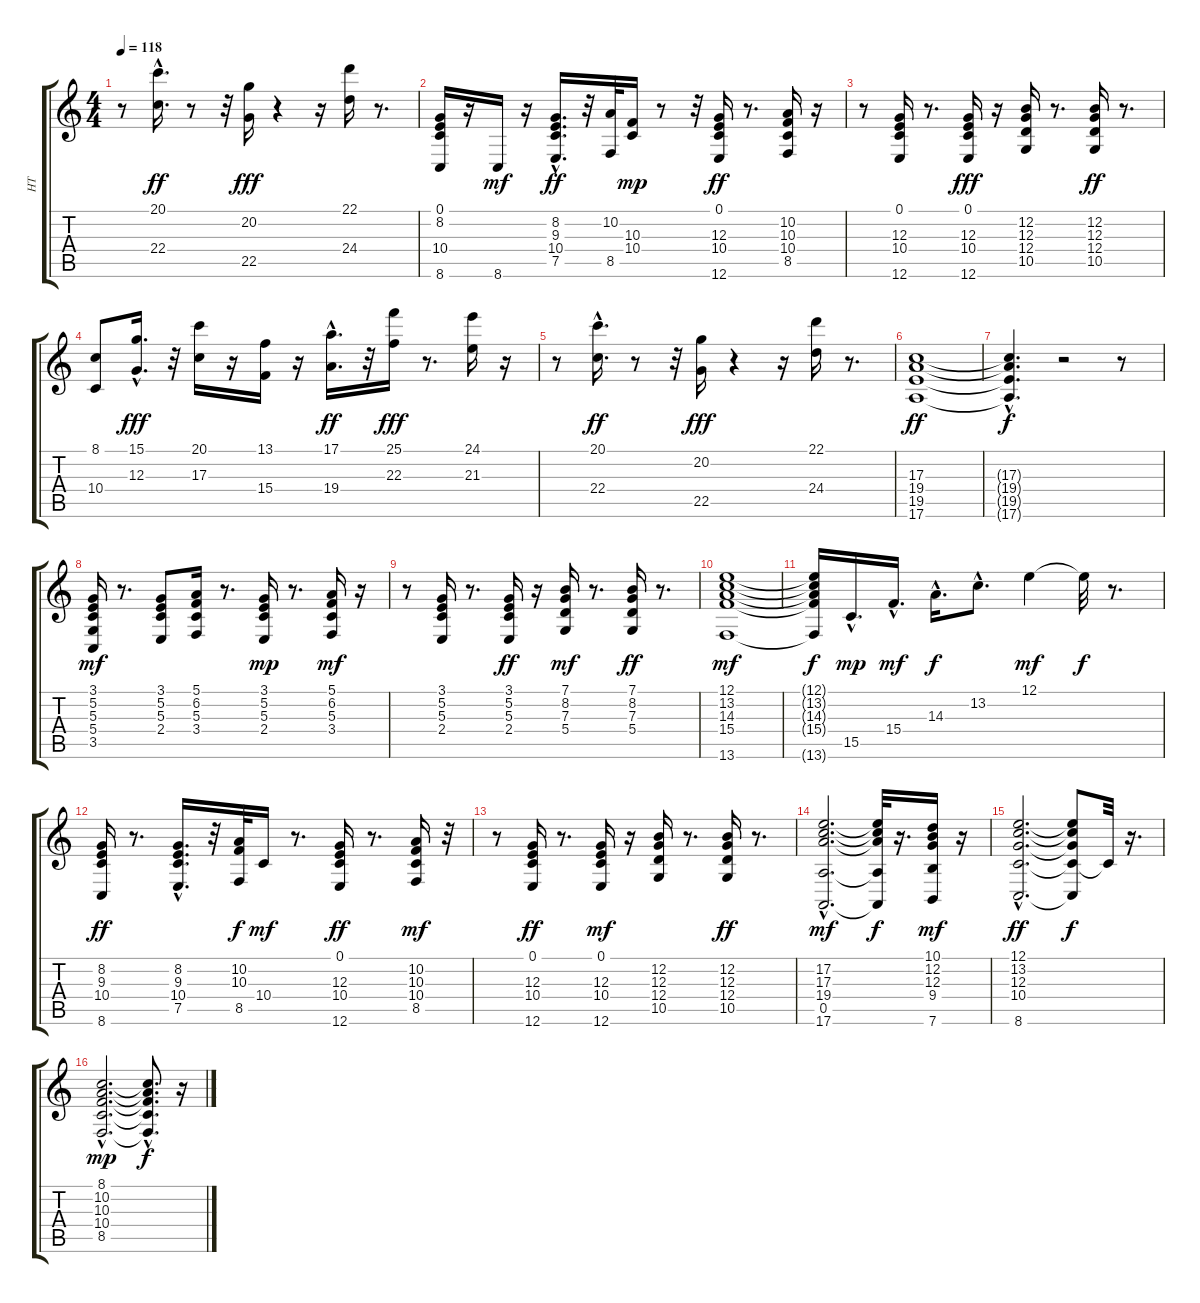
\track ("HT" "HT") {instrument honkytonkpiano}
\staff {score tabs}
\tuning (E4 B3 G3 D3 A2 E2) {hide}
\ts (4 4)
\tempo 118
\clef g2
\ks c
r.8{dy fff} (20.1{hac} 22.4{hac}).16{d dy ff} r.8 r.32 (20.2 22.5).16{dy fff} r.4 r.16 (22.1 24.4).16 r.8{d} |
(0.1 8.2 10.4 8.6).16 r.16 8.6.16{dy mf} r.16 (8.2{hac} 9.3{hac} 10.4{hac} 7.5{hac}).16{d dy ff} r.32 (10.2 8.5).32 (10.3 10.4).16{dy mp} r.8 r.32 (0.1 12.3 10.4 12.6).16{dy ff} r.8{d} (10.2 10.3 10.4 8.5).16 r.16 |
r.8 (0.1 12.3 10.4 12.6).16 r.8{d} (0.1 12.3 10.4 12.6).16{dy fff} r.16 (12.2 12.3 12.4 10.5).16 r.8{d} (12.2 12.3 12.4 10.5).16{dy ff} r.8{d} |
(8.1 10.4).8 (15.1{hac} 12.3{hac}).16{d dy fff} r.32 (20.1 17.3).16 r.16 (13.1 15.4).16 r.16 (17.1{hac} 19.4{hac}).16{d dy ff} r.32 (25.1 22.3).16{dy fff} r.8{d} (24.1 21.3).16 r.16 |
r.8 (20.1{hac} 22.4{hac}).16{d dy ff} r.8 r.32 (20.2 22.5).16{dy fff} r.4 r.16 (22.1 24.4).16 r.8{d} |
(17.3 19.4 19.5 17.6).1{dy ff} |
(17.3{hac t} 19.4{hac t} 19.5{hac t} 17.6{hac t}).4{d dy f} r.2 r.8 |
(3.1 5.2 5.3 5.4 3.5).16{dy mf} r.8{d} (3.1 5.2 5.3 2.4).8 (5.1 6.2 5.3 3.4).16 r.8{d} (3.1 5.2 5.3 2.4).16{dy mp} r.8{d} (5.1 6.2 5.3 3.4).16{dy mf} r.16 |
r.8 (3.1 5.2 5.3 2.4).16 r.8{d} (3.1 5.2 5.3 2.4).16{dy ff} r.16 (7.1 8.2 7.3 5.4).16{dy mf} r.8{d} (7.1 8.2 7.3 5.4).16{dy ff} r.8{d} |
(12.1 13.2 14.3 15.4 13.6).1{dy mf} |
(12.1{t} 13.2{t} 14.3{t} 15.4{t} 13.6{t}).16{dy f} 15.5{hac}.16{d dy mp} 15.4{hac}.16{d dy mf} 14.3{hac}.16{d dy f} 13.2{hac}.8{d} 12.1.4{dy mf} 12.1{t}.32{dy f} r.8{d} |
(8.2 9.3 10.4 8.6).16{dy ff} r.8{d} (8.2{hac} 9.3{hac} 10.4{hac} 7.5{hac}).16{d} r.32 (10.2 10.3 8.5).32{dy f} 10.4.16{dy mf} r.8{d} (0.1 12.3 10.4 12.6).16{dy ff} r.8{d} (10.2 10.3 10.4 8.5).16{dy mf} r.32 |
r.8 (0.1 12.3 10.4 12.6).16{dy ff} r.8{d} (0.1 12.3 10.4 12.6).16{dy mf} r.16 (12.2 12.3 12.4 10.5).16 r.8{d} (12.2 12.3 12.4 10.5).16{dy ff} r.8{d} |
(17.2{hac} 17.3{hac} 19.4{hac} 0.5{hac} 17.6{hac}).2{d dy mf} (17.2{t} 17.3{t} 19.4{t} 0.5{t} 17.6{t}).32{dy f} r.16{d} (10.1 12.2 12.3 9.4 7.6).16{dy mf} r.16 |
(12.1{hac} 13.2{hac} 12.3{hac} 10.4{hac} 8.6{hac}).2{d dy ff} (12.1{t} 13.2{t} 12.3{t} 10.4{t} 8.6{t}).8{dy f} 10.4{t}.32 r.16{d} |
(8.1{hac} 10.2{hac} 10.3{hac} 10.4{hac} 8.5{hac}).2{d dy mp} (8.1{hac t} 10.2{hac t} 10.3{hac t} 10.4{hac t} 8.5{hac t}).8{d dy f} r.16
